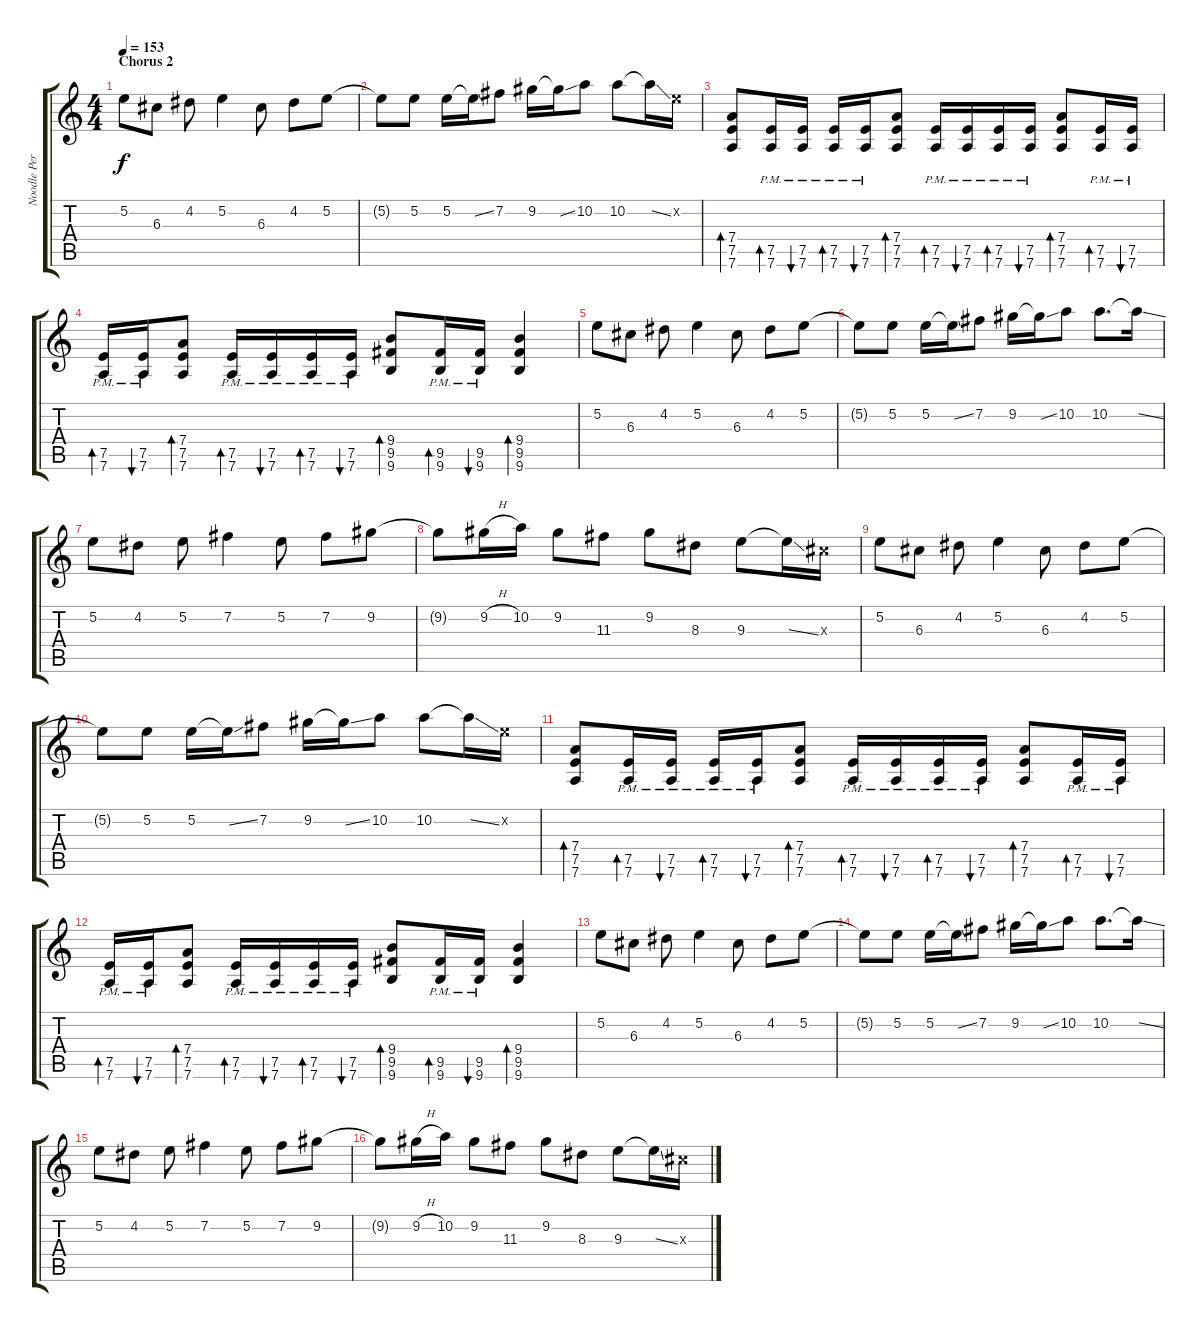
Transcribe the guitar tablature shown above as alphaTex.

\track ("Noodle Perez" "Noodle Per") {instrument distortionguitar}
\staff {score tabs}
\tuning (E4 B3 G3 D3 A2 D2) {hide}
\ts (4 4)
\section ("" "Chorus 2")
\tempo 153
\clef g2
\ks c
5.2.8{dy f} 6.3.8 4.2.8 5.2.4 6.3.8 4.2.8 5.2.8 |
5.2{t}.8 5.2.8 5.2.16 5.2{ss t}.16 7.2.8 9.2.16 9.2{ss t}.16 10.2.8 10.2.8 10.2{ss t}.16 5.2{x}.16 |
(7.4 7.5 7.6).8{bd 120} (7.5{pm} 7.6).16{bd 120} (7.5{pm} 7.6).16{bu 120} (7.5{pm} 7.6).16{bd 120} (7.5{pm} 7.6).16{bu 120} (7.4 7.5 7.6).8{bd 120} (7.5{pm} 7.6).16{bd 120} (7.5{pm} 7.6).16{bu 120} (7.5{pm} 7.6).16{bd 120} (7.5{pm} 7.6).16{bu 120} (7.4 7.5 7.6).8{bd 120} (7.5{pm} 7.6).16{bd 120} (7.5{pm} 7.6).16{bu 120} |
(7.5{pm} 7.6).16{bd 120} (7.5{pm} 7.6).16{bu 120} (7.4 7.5 7.6).8{bd 120} (7.5{pm} 7.6).16{bd 120} (7.5{pm} 7.6).16{bu 120} (7.5{pm} 7.6).16{bd 120} (7.5{pm} 7.6).16{bu 120} (9.4 9.5 9.6).8{bd 120} (9.5{pm} 9.6).16{bd 120} (9.5{pm} 9.6).16{bu 120} (9.4 9.5 9.6).4{bd 120} |
5.2.8 6.3.8 4.2.8 5.2.4 6.3.8 4.2.8 5.2.8 |
5.2{t}.8 5.2.8 5.2.16 5.2{ss t}.16 7.2.8 9.2.16 9.2{ss t}.16 10.2.8 10.2.8{d} 10.2{ss t}.16 |
5.2.8 4.2.8 5.2.8 7.2.4 5.2.8 7.2.8 9.2.8 |
9.2{t}.8 9.2{h}.16 10.2.16 9.2.8 11.3.8 9.2.8 8.3.8 9.3.8 9.3{ss t}.16 6.3{x}.16 |
5.2.8 6.3.8 4.2.8 5.2.4 6.3.8 4.2.8 5.2.8 |
5.2{t}.8 5.2.8 5.2.16 5.2{ss t}.16 7.2.8 9.2.16 9.2{ss t}.16 10.2.8 10.2.8 10.2{ss t}.16 5.2{x}.16 |
(7.4 7.5 7.6).8{bd 120} (7.5{pm} 7.6).16{bd 120} (7.5{pm} 7.6).16{bu 120} (7.5{pm} 7.6).16{bd 120} (7.5{pm} 7.6).16{bu 120} (7.4 7.5 7.6).8{bd 120} (7.5{pm} 7.6).16{bd 120} (7.5{pm} 7.6).16{bu 120} (7.5{pm} 7.6).16{bd 120} (7.5{pm} 7.6).16{bu 120} (7.4 7.5 7.6).8{bd 120} (7.5{pm} 7.6).16{bd 120} (7.5{pm} 7.6).16{bu 120} |
(7.5{pm} 7.6).16{bd 120} (7.5{pm} 7.6).16{bu 120} (7.4 7.5 7.6).8{bd 120} (7.5{pm} 7.6).16{bd 120} (7.5{pm} 7.6).16{bu 120} (7.5{pm} 7.6).16{bd 120} (7.5{pm} 7.6).16{bu 120} (9.4 9.5 9.6).8{bd 120} (9.5{pm} 9.6).16{bd 120} (9.5{pm} 9.6).16{bu 120} (9.4 9.5 9.6).4{bd 120} |
5.2.8 6.3.8 4.2.8 5.2.4 6.3.8 4.2.8 5.2.8 |
5.2{t}.8 5.2.8 5.2.16 5.2{ss t}.16 7.2.8 9.2.16 9.2{ss t}.16 10.2.8 10.2.8{d} 10.2{ss t}.16 |
5.2.8 4.2.8 5.2.8 7.2.4 5.2.8 7.2.8 9.2.8 |
9.2{t}.8 9.2{h}.16 10.2.16 9.2.8 11.3.8 9.2.8 8.3.8 9.3.8 9.3{ss t}.16 6.3{x}.16
